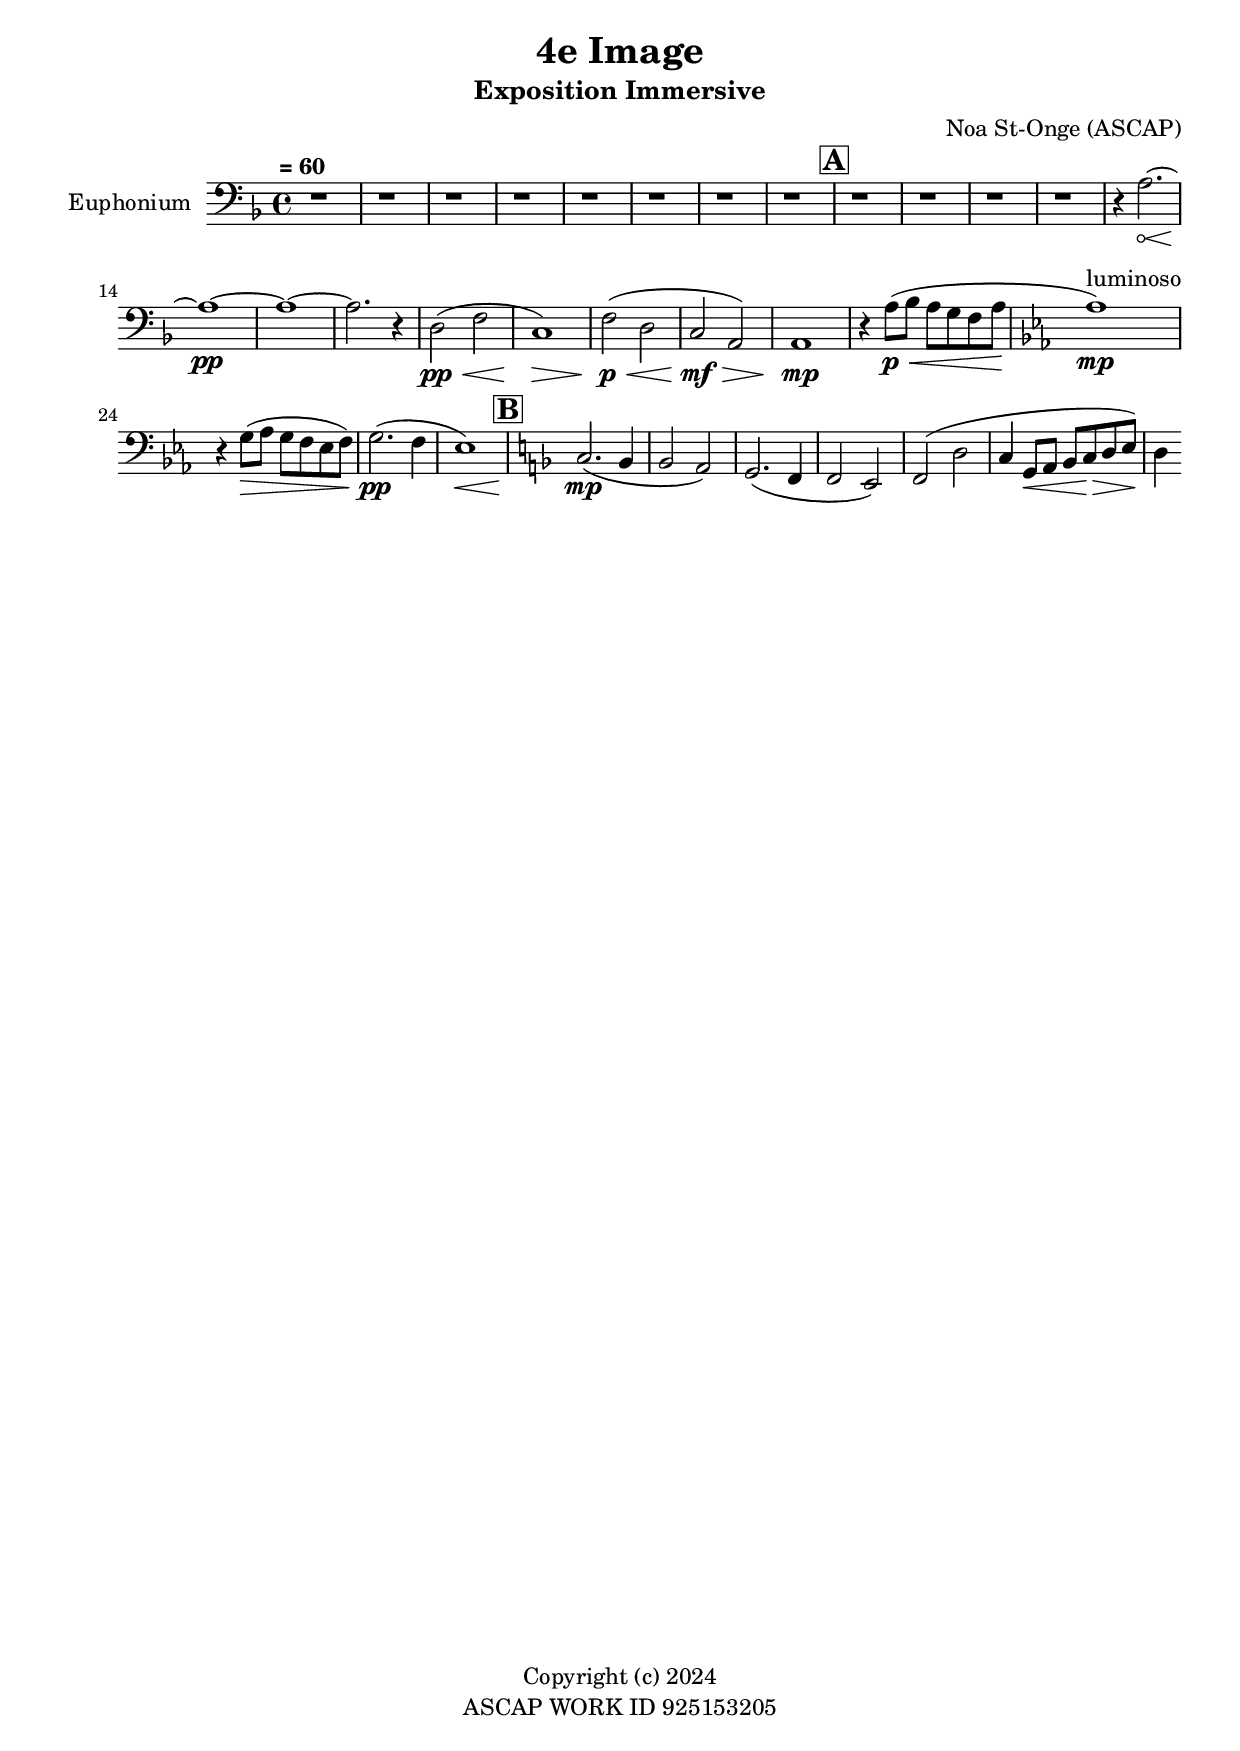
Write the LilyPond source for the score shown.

euphonium = \relative c {
  \time 4/4
  \tempo " = 60"
  \key f \major

  \set Score.rehearsalMarkFormatter = #format-mark-box-alphabet

  \repeat unfold 8 { r1 } \mark \default
  \repeat unfold 4 { r1 } r4

  \once \override Hairpin.circled-tip = ##t
  a'2.\< ~ a1\!\pp ~ a1 ~ a2. r4

  d,2\pp\<( f2 c1)\>
  f2\!\p\<( d2 c2\!\mf\> a2) a1\!\mp

  r4 a'8(\<\p bes a g f a
  \key ees \major
  aes1\!\mp^"luminoso")

  r4 g8(\> aes g f ees f) g2.(\pp f4 ees1)\<

  %%%%% C %%%%%
  \mark \default
  \key f \major

  c2.(\mp bes4 bes2 a2)
  g2.( f4 f2 e2)
  f2( d'2 c4 g8\< a8 bes8 c8\> d8 e8) d4\!
}

euphoniumPart = \new Staff \with {
  instrumentName = "Euphonium"
  shortInstrumentName = "Euph."
  midiInstrument = "tuba"
} { \clef bass \euphonium }

euphoniumBookPart = \new Staff \with {
  instrumentName = "Euphonium"
  shortInstrumentName = ""
  midiInstrument = "tuba"
} { \clef bass \euphonium }

\book {
  \bookOutputName "Euphonium"
  \header {
  title = "4e Image"
  subtitle = "Exposition Immersive"
  composer = "Noa St-Onge (ASCAP)"
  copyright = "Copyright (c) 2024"
  % Remove default LilyPond tagline
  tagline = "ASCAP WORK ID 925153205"
}
  \score {
    <<
      \euphoniumBookPart
    >>
    \layout {
      indent = 25
      short-indent = 10
    }

    \midi {
      \tempo 4=60
    }
  }
}